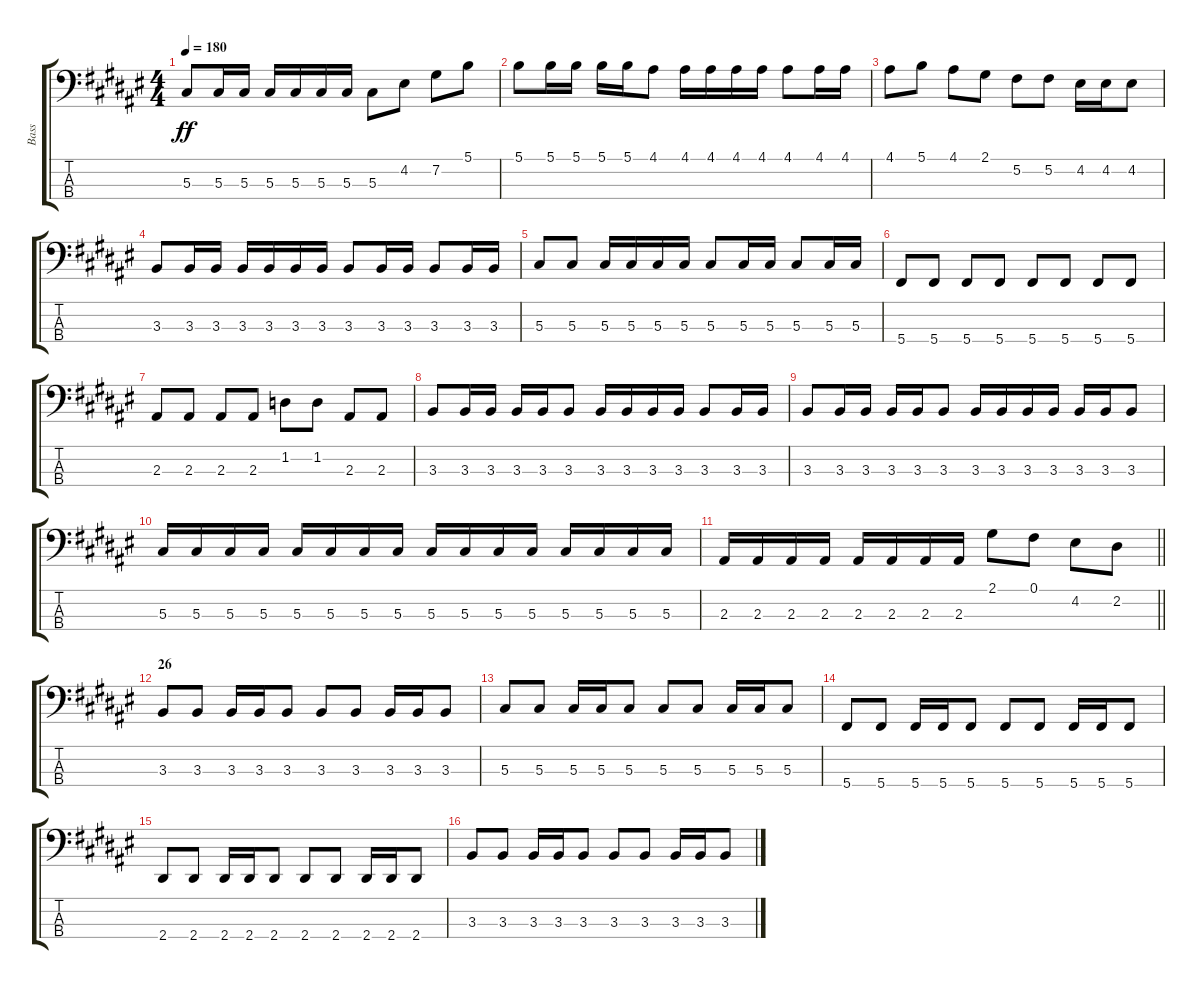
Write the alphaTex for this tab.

\track ("Bass" "Bass") {instrument electricbasspick}
\staff {score tabs}
\tuning (Gb2 Db2 Ab1 Db1) {hide}
\ts (4 4)
\tempo 180
\clef f4
\ks f#
5.3.8{dy ff} 5.3.16 5.3.16 5.3.16 5.3.16 5.3.16 5.3.16 5.3.8 4.2.8 7.2.8 5.1.8 |
5.1.8 5.1.16 5.1.16 5.1.16 5.1.16 4.1.8 4.1.16 4.1.16 4.1.16 4.1.16 4.1.8 4.1.16 4.1.16 |
4.1.8 5.1.8 4.1.8 2.1.8 5.2.8 5.2.8 4.2.16 4.2.16 4.2.8 |
3.3.8 3.3.16 3.3.16 3.3.16 3.3.16 3.3.16 3.3.16 3.3.8 3.3.16 3.3.16 3.3.8 3.3.16 3.3.16 |
5.3.8 5.3.8 5.3.16 5.3.16 5.3.16 5.3.16 5.3.8 5.3.16 5.3.16 5.3.8 5.3.16 5.3.16 |
5.4.8 5.4.8 5.4.8 5.4.8 5.4.8 5.4.8 5.4.8 5.4.8 |
2.3.8 2.3.8 2.3.8 2.3.8 1.2.8 1.2.8 2.3.8 2.3.8 |
3.3.8 3.3.16 3.3.16 3.3.16 3.3.16 3.3.8 3.3.16 3.3.16 3.3.16 3.3.16 3.3.8 3.3.16 3.3.16 |
3.3.8 3.3.16 3.3.16 3.3.16 3.3.16 3.3.8 3.3.16 3.3.16 3.3.16 3.3.16 3.3.16 3.3.16 3.3.8 |
5.3.16 5.3.16 5.3.16 5.3.16 5.3.16 5.3.16 5.3.16 5.3.16 5.3.16 5.3.16 5.3.16 5.3.16 5.3.16 5.3.16 5.3.16 5.3.16 |
\barLineRight lightlight
2.3.16 2.3.16 2.3.16 2.3.16 2.3.16 2.3.16 2.3.16 2.3.16 2.1.8 0.1.8 4.2.8 2.2.8 |
\section ("" "26")
3.3.8 3.3.8 3.3.16 3.3.16 3.3.8 3.3.8 3.3.8 3.3.16 3.3.16 3.3.8 |
5.3.8 5.3.8 5.3.16 5.3.16 5.3.8 5.3.8 5.3.8 5.3.16 5.3.16 5.3.8 |
5.4.8 5.4.8 5.4.16 5.4.16 5.4.8 5.4.8 5.4.8 5.4.16 5.4.16 5.4.8 |
2.4.8 2.4.8 2.4.16 2.4.16 2.4.8 2.4.8 2.4.8 2.4.16 2.4.16 2.4.8 |
3.3.8 3.3.8 3.3.16 3.3.16 3.3.8 3.3.8 3.3.8 3.3.16 3.3.16 3.3.8
